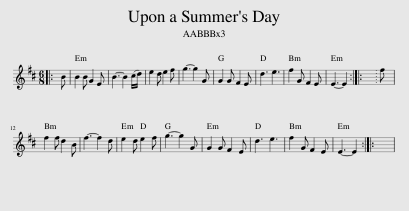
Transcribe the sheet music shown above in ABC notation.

X:1
L:1/8
M:6/8
I:linebreak $
K:D
V:1 treble
V:1
|: B | B2 B G2 E | B3- B2 (c/d/) | e2 d e2 f | g3- g2 G | %5
 G2 G F2 E | d3 e3 | f2 G F2 E | E3- E2 :: x6 | %10
 f |$ f2 f d2 B | f3- f2 d | e2 d e2 f | g3- g2 G | %15
 G2 G F2 E | d3 e3 | f2 G F2 E | E3- E2 :: x6 | %20
